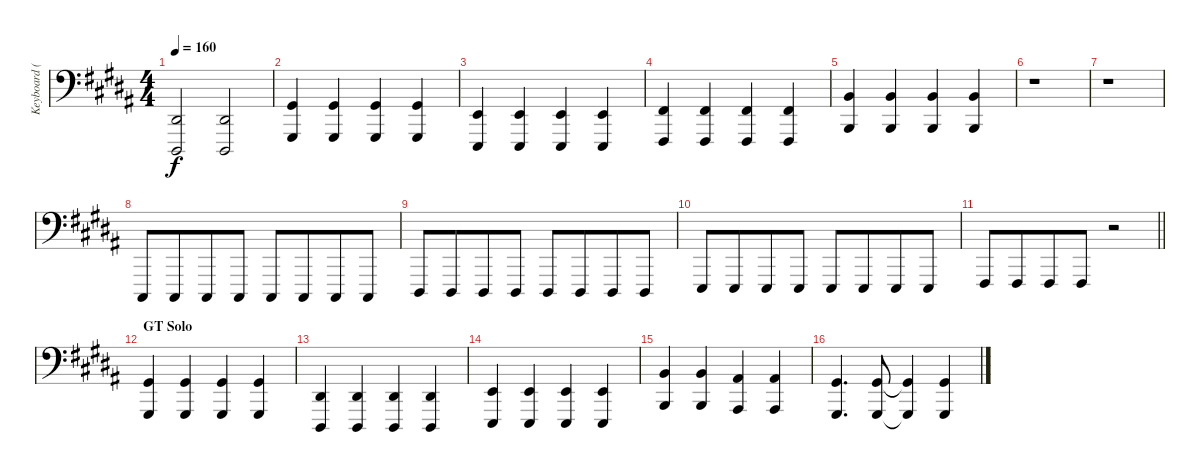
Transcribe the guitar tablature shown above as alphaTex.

\track ("Keyboard (R)" "Keyboard (") {instrument acousticgrandpiano}
\staff {score}
\tuning (E0 D2 A1 E1 B0) {hide}
\ts (4 4)
\tempo 160
\clef f4
\ks b
(6.3 4.5).2{dy f} (6.3 4.5).2 |
(6.2 4.4).4 (6.2 4.4).4 (6.2 4.4).4 (6.2 4.4).4 |
(2.2 0.4).4 (2.2 0.4).4 (2.2 0.4).4 (2.2 0.4).4 |
(4.2 2.4).4 (4.2 2.4).4 (4.2 2.4).4 (4.2 2.4).4 |
(9.2 2.3).4 (9.2 2.3).4 (9.2 2.3).4 (9.2 2.3).4 |
r.1 |
r.1 |
9.1.8 9.1.8{beam merge} 9.1.8 9.1.8 9.1.8 9.1.8{beam merge} 9.1.8 9.1.8 |
4.5.8 4.5.8{beam merge} 4.5.8 4.5.8 4.5.8 4.5.8{beam merge} 4.5.8 4.5.8 |
5.5.8 5.5.8{beam merge} 5.5.8 5.5.8 5.5.8 5.5.8{beam merge} 5.5.8 5.5.8 |
\barLineRight lightlight
7.5.8 7.5.8{beam merge} 7.5.8 7.5.8 r.2 |
\section ("" "GT Solo")
(6.2 4.4).4 (6.2 4.4).4 (6.2 4.4).4 (6.2 4.4).4 |
(1.2 4.5).4 (1.2 4.5).4 (1.2 4.5).4 (1.2 4.5).4 |
(2.2 0.4).4 (2.2 0.4).4 (2.2 0.4).4 (2.2 0.4).4 |
(9.2 2.3).4 (9.2 2.3).4 (8.2 1.3).4 (8.2 1.3).4 |
(6.2 4.4).4{d beam Up} (6.2 4.4).8{beam Up} (6.2{t} 4.4{t}).4{beam Up} (6.2 4.4).4{beam Up}
